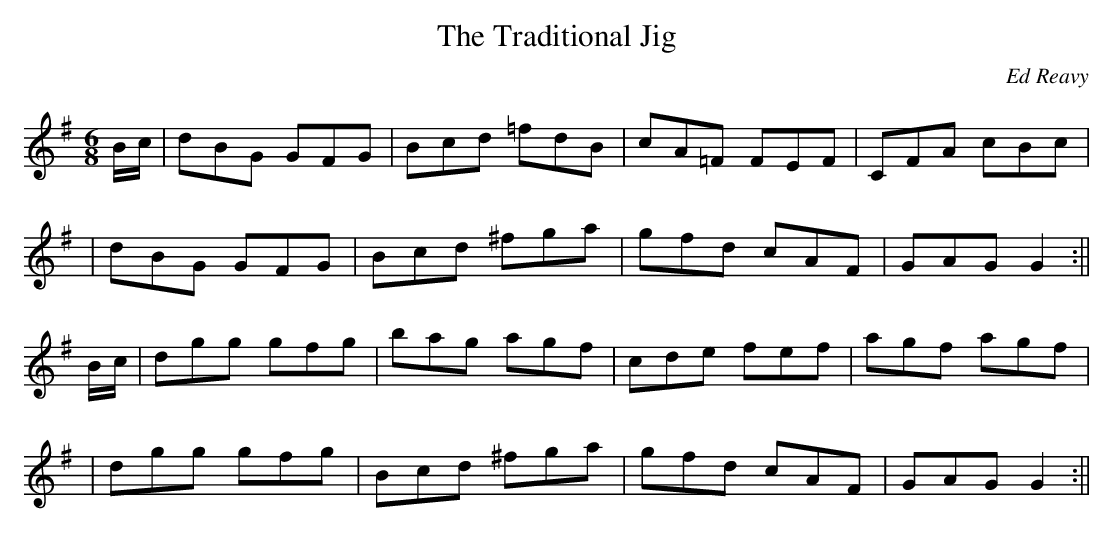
X:1
T:The Traditional Jig
C:Ed Reavy
M:6/8
L:1/8
K:G
B/2c/2 \
| dBG GFG | Bcd =fdB | cA=F FEF | CFA cBc |
| dBG GFG | Bcd ^fga | gfd cAF | GAG G2 :||
B/2c/2 \
| dgg gfg | bag agf | cde fef | agf agf |
| dgg gfg | Bcd ^fga | gfd cAF | GAG G2 :||
